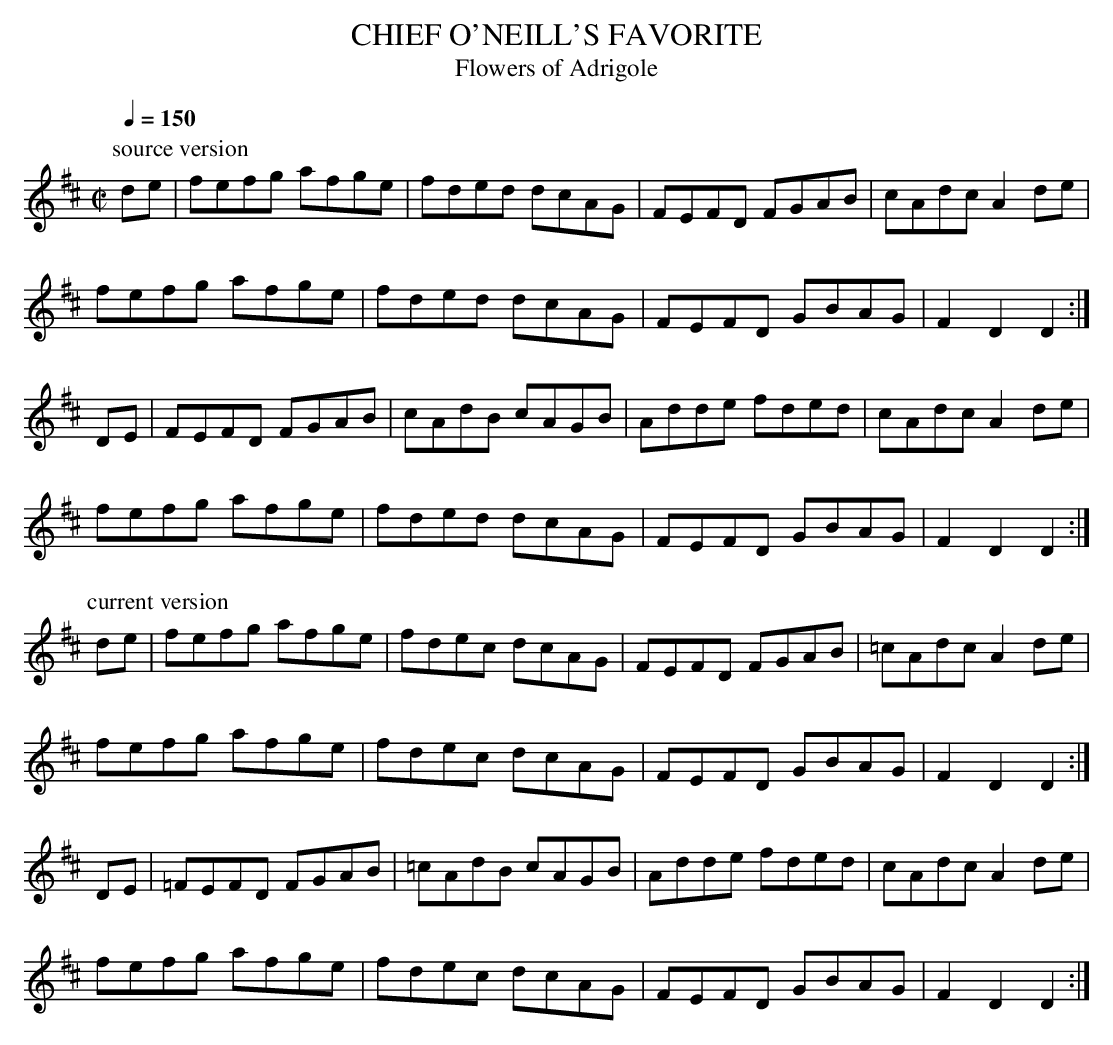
X:1
T:CHIEF O'NEILL'S FAVORITE
T:Flowers of Adrigole
Q:1/4=150
M:C|
L:1/8
K:D
P:source version
de|fefg afge|fded dcAG|FEFD FGAB|cAdc A2de|
fefg afge|fded dcAG|FEFD GBAG|F2D2D2:|
DE|FEFD FGAB|cAdB cAGB|Adde fded|cAdc A2de|
fefg afge|fded dcAG|FEFD GBAG|F2D2D2:|
P:current version
de|fefg afge|fdec dcAG|FEFD FGAB|=cAdc A2de|
fefg afge|fdec dcAG|FEFD GBAG|F2D2D2:|
DE|=FEFD FGAB|=cAdB cAGB|Adde fded|cAdc A2de|
fefg afge|fdec dcAG|FEFD GBAG|F2D2D2:|
